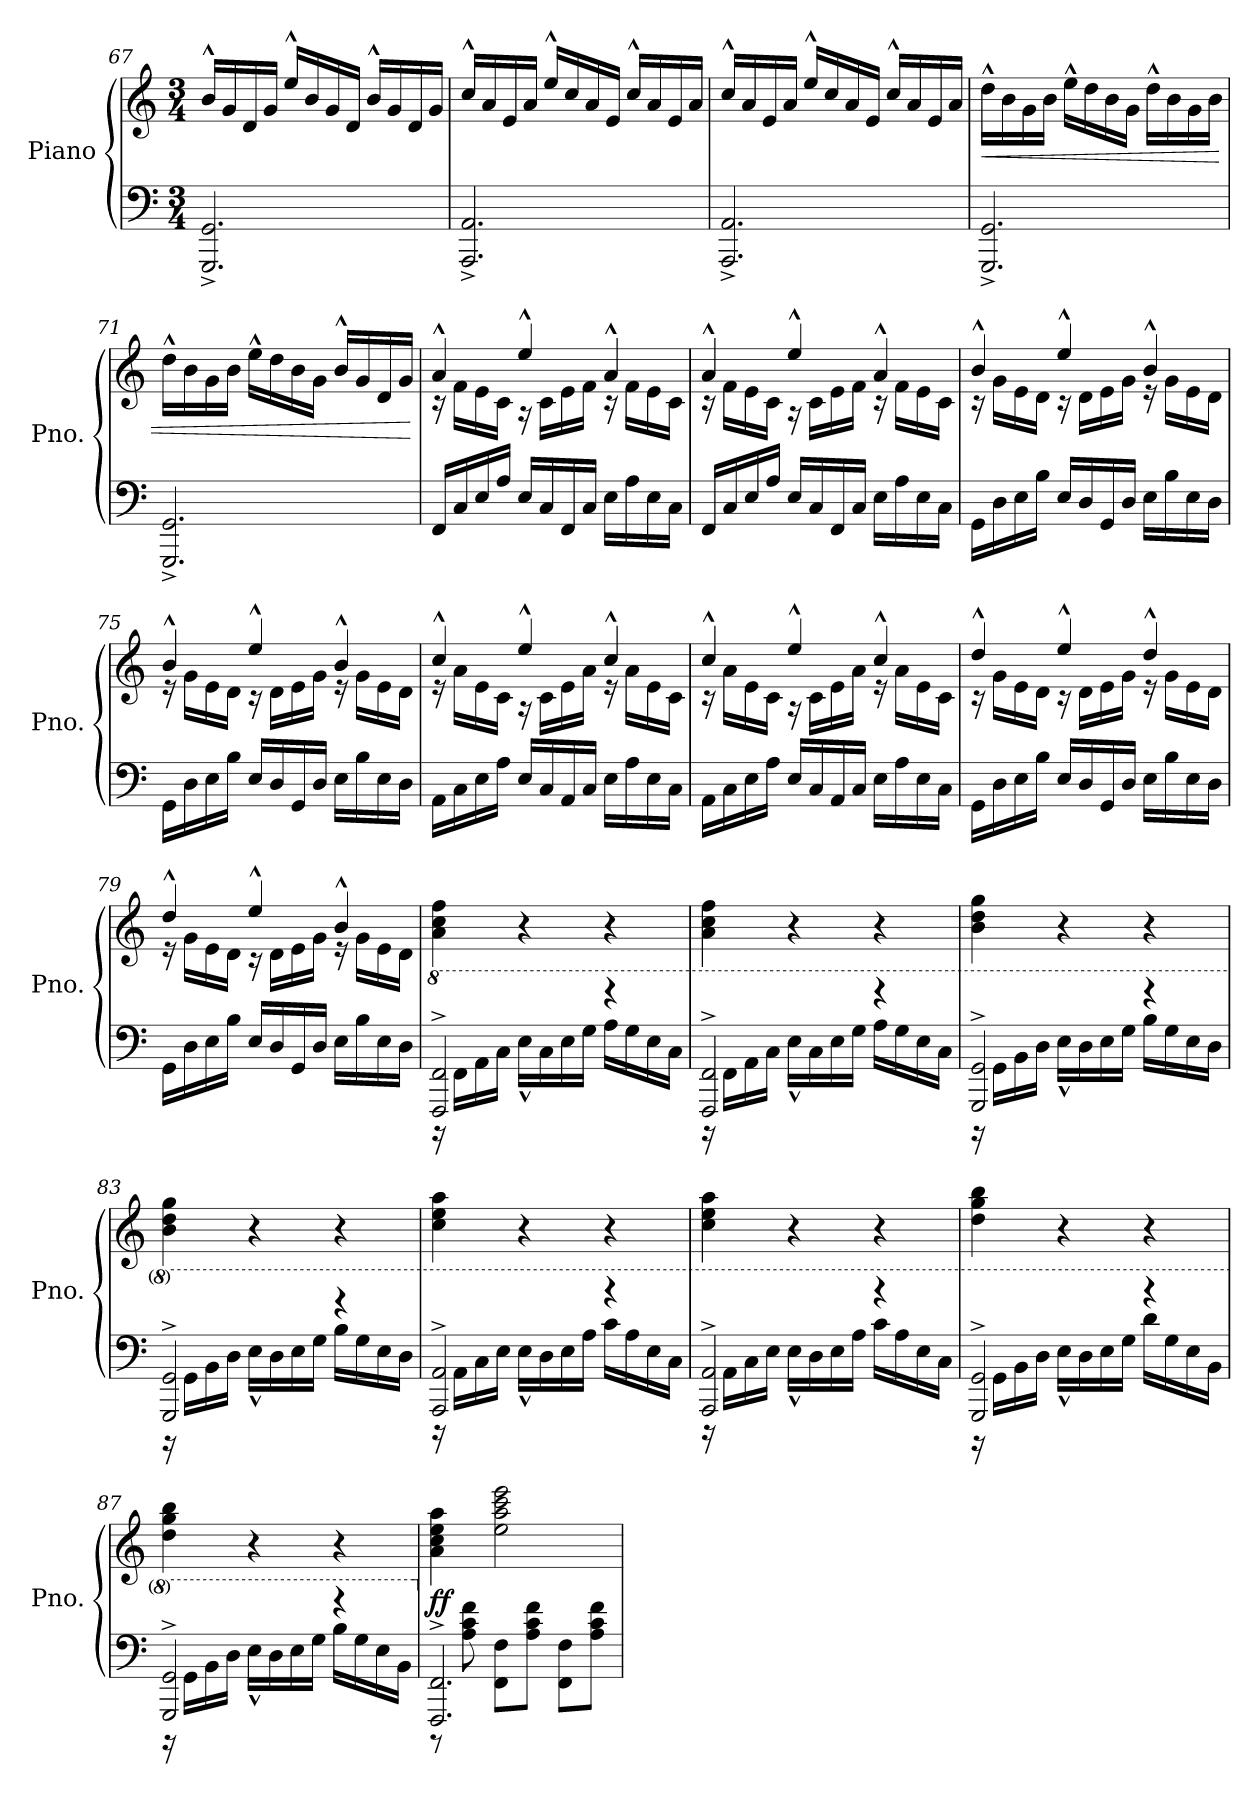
**kern	**kern	**dynam
*part1	*part1	*part1
*staff2	*staff1	*staff1/2
*I"Piano	*	*
*I'Pno.	*	*
*clefF4	*clefG2	*
*k[]	*k[]	*
*M3/4	*M3/4	*
=67	=67	=67
2.GGG/^ 2.GG/^	16b^^/LL	.
.	16g/	.
.	16d/	.
.	16g/JJ	.
.	16ee^^/LL	.
.	16b/	.
.	16g/	.
.	16d/JJ	.
.	16b^^/LL	.
.	16g/	.
.	16d/	.
.	16g/JJ	.
=68	=68	=68
2.AAA/^ 2.AA/^	16cc^^/LL	.
.	16a/	.
.	16e/	.
.	16a/JJ	.
.	16ee^^/LL	.
.	16cc/	.
.	16a/	.
.	16e/JJ	.
.	16cc^^/LL	.
.	16a/	.
.	16e/	.
.	16a/JJ	.
=69	=69	=69
2.AAA/^ 2.AA/^	16cc^^/LL	.
.	16a/	.
.	16e/	.
.	16a/JJ	.
.	16ee^^/LL	.
.	16cc/	.
.	16a/	.
.	16e/JJ	.
.	16cc^^/LL	.
.	16a/	.
.	16e/	.
.	16a/JJ	.
=70	=70	=70
!	!	!LO:HP:b
2.GGG/^ 2.GG/^	16dd^^\LL	<
.	16b\	.
.	16g\	.
.	16b\JJ	.
.	16ee^^\LL	.
.	16dd\	.
.	16b\	.
.	16g\JJ	.
.	16dd^^\LL	.
.	16b\	.
.	16g\	.
.	16b\JJ	.
=71	=71	=71
2.GGG/^ 2.GG/^	16dd^^\LL	.
.	16b\	.
.	16g\	.
.	16b\JJ	.
.	16ee^^\LL	.
.	16dd\	.
.	16b\	.
.	16g\JJ	.
.	16b^^/LL	.
.	16g/	.
.	16d/	.
.	16g/JJ	.
.	.	[
=72	=72	=72
*	*^	*
16FF/LL	4a^^/	16r	.
16C/	.	16f\LL	.
16E/	.	16e\	.
16A/JJ	.	16c\JJ	.
16E/LL	4ee^^/	16r	.
16C/	.	16c\LL	.
16FF/	.	16e\	.
16C/JJ	.	16f\JJ	.
16E\LL	4a^^/	16r	.
16A\	.	16f\LL	.
16E\	.	16e\	.
16C\JJ	.	16c\JJ	.
=73	=73	=73	=73
16FF/LL	4a^^/	16r	.
16C/	.	16f\LL	.
16E/	.	16e\	.
16A/JJ	.	16c\JJ	.
16E/LL	4ee^^/	16r	.
16C/	.	16c\LL	.
16FF/	.	16e\	.
16C/JJ	.	16f\JJ	.
16E\LL	4a^^/	16r	.
16A\	.	16f\LL	.
16E\	.	16e\	.
16C\JJ	.	16c\JJ	.
=74	=74	=74	=74
16GG\LL	4b^^/	16r	.
16D\	.	16g\LL	.
16E\	.	16e\	.
16B\JJ	.	16d\JJ	.
16E/LL	4ee^^/	16r	.
16D/	.	16d\LL	.
16GG/	.	16e\	.
16D/JJ	.	16g\JJ	.
16E\LL	4b^^/	16r	.
16B\	.	16g\LL	.
16E\	.	16e\	.
16D\JJ	.	16d\JJ	.
=75	=75	=75	=75
16GG\LL	4b^^/	16r	.
16D\	.	16g\LL	.
16E\	.	16e\	.
16B\JJ	.	16d\JJ	.
16E/LL	4ee^^/	16r	.
16D/	.	16d\LL	.
16GG/	.	16e\	.
16D/JJ	.	16g\JJ	.
16E\LL	4b^^/	16r	.
16B\	.	16g\LL	.
16E\	.	16e\	.
16D\JJ	.	16d\JJ	.
=76	=76	=76	=76
16AA\LL	4cc^^/	16r	.
16C\	.	16a\LL	.
16E\	.	16e\	.
16A\JJ	.	16c\JJ	.
16E/LL	4ee^^/	16r	.
16C/	.	16c\LL	.
16AA/	.	16e\	.
16C/JJ	.	16a\JJ	.
16E\LL	4cc^^/	16r	.
16A\	.	16a\LL	.
16E\	.	16e\	.
16C\JJ	.	16c\JJ	.
=77	=77	=77	=77
16AA\LL	4cc^^/	16r	.
16C\	.	16a\LL	.
16E\	.	16e\	.
16A\JJ	.	16c\JJ	.
16E/LL	4ee^^/	16r	.
16C/	.	16c\LL	.
16AA/	.	16e\	.
16C/JJ	.	16a\JJ	.
16E\LL	4cc^^/	16r	.
16A\	.	16a\LL	.
16E\	.	16e\	.
16C\JJ	.	16c\JJ	.
=78	=78	=78	=78
16GG\LL	4dd^^/	16r	.
16D\	.	16g\LL	.
16E\	.	16e\	.
16B\JJ	.	16d\JJ	.
16E/LL	4ee^^/	16r	.
16D/	.	16d\LL	.
16GG/	.	16e\	.
16D/JJ	.	16g\JJ	.
16E\LL	4dd^^/	16r	.
16B\	.	16g\LL	.
16E\	.	16e\	.
16D\JJ	.	16d\JJ	.
=79	=79	=79	=79
16GG\LL	4dd^^/	16r	.
16D\	.	16g\LL	.
16E\	.	16e\	.
16B\JJ	.	16d\JJ	.
16E/LL	4ee^^/	16r	.
16D/	.	16d\LL	.
16GG/	.	16e\	.
16D/JJ	.	16g\JJ	.
16E\LL	4b^^/	16r	.
16B\	.	16g\LL	.
16E\	.	16e\	.
16D\JJ	.	16d\JJ	.
*	*v	*v	*
=80	=80	=80
*8va	*	*
*^	*	*
2FF/^ 2F/^	16r	4a\ 4cc\ 4ff\	.
.	16F\LL	.	.
.	16A\	.	.
.	16c\JJ	.	.
.	16e^^\LL	4r	.
.	16c\	.	.
.	16e\	.	.
.	16g\JJ	.	.
4r	16a\LL	4r	.
.	16g\	.	.
.	16e\	.	.
.	16c\JJ	.	.
=81	=81	=81	=81
2FF/^ 2F/^	16r	4a\ 4cc\ 4ff\	.
.	16F\LL	.	.
.	16A\	.	.
.	16c\JJ	.	.
.	16e^^\LL	4r	.
.	16c\	.	.
.	16e\	.	.
.	16g\JJ	.	.
4r	16a\LL	4r	.
.	16g\	.	.
.	16e\	.	.
.	16c\JJ	.	.
=82	=82	=82	=82
2GG/^ 2G/^	16r	4b\ 4dd\ 4gg\	.
.	16G\LL	.	.
.	16B\	.	.
.	16d\JJ	.	.
.	16e^^\LL	4r	.
.	16d\	.	.
.	16e\	.	.
.	16g\JJ	.	.
4r	16b\LL	4r	.
.	16g\	.	.
.	16e\	.	.
.	16d\JJ	.	.
=83	=83	=83	=83
2GG/^ 2G/^	16r	4b\ 4dd\ 4gg\	.
.	16G\LL	.	.
.	16B\	.	.
.	16d\JJ	.	.
.	16e^^\LL	4r	.
.	16d\	.	.
.	16e\	.	.
.	16g\JJ	.	.
4r	16b\LL	4r	.
.	16g\	.	.
.	16e\	.	.
.	16d\JJ	.	.
=84	=84	=84	=84
2AA/^ 2A/^	16r	4cc\ 4ee\ 4aa\	.
.	16A\LL	.	.
.	16c\	.	.
.	16e\JJ	.	.
.	16e^^\LL	4r	.
.	16d\	.	.
.	16e\	.	.
.	16a\JJ	.	.
4r	16cc\LL	4r	.
.	16a\	.	.
.	16e\	.	.
.	16c\JJ	.	.
=85	=85	=85	=85
2AA/^ 2A/^	16r	4cc\ 4ee\ 4aa\	.
.	16A\LL	.	.
.	16c\	.	.
.	16e\JJ	.	.
.	16e^^\LL	4r	.
.	16d\	.	.
.	16e\	.	.
.	16a\JJ	.	.
4r	16cc\LL	4r	.
.	16a\	.	.
.	16e\	.	.
.	16c\JJ	.	.
=86	=86	=86	=86
2GG/^ 2G/^	16r	4dd\ 4gg\ 4bb\	.
.	16G\LL	.	.
.	16B\	.	.
.	16d\JJ	.	.
.	16e^^\LL	4r	.
.	16d\	.	.
.	16e\	.	.
.	16g\JJ	.	.
4r	16dd\LL	4r	.
.	16g\	.	.
.	16e\	.	.
.	16B\JJ	.	.
=87	=87	=87	=87
2GG/^ 2G/^	16r	4dd\ 4gg\ 4bb\	.
.	16G\LL	.	.
.	16B\	.	.
.	16d\JJ	.	.
.	16e^^\LL	4r	.
.	16d\	.	.
.	16e\	.	.
.	16g\JJ	.	.
4r	16b\LL	4r	.
.	16g\	.	.
.	16e\	.	.
.	16B\JJ	.	.
=88	=88	=88	=88
*X8va	*	*	*
!	!	!	!LO:DY:b
2.FFF/^ 2.FF/^	8r	4a\ 4cc\ 4ee\ 4aa\	ff
.	8A\ 8c\ 8f\	.	.
.	8FF\ 8F\L	2ee\ 2aa\ 2ccc\ 2eee\	.
.	8A\ 8c\ 8f\J	.	.
.	8FF\ 8F\L	.	.
.	8A\ 8c\ 8f\J	.	.
*v	*v	*	*
=	=	=
*-	*-	*-
